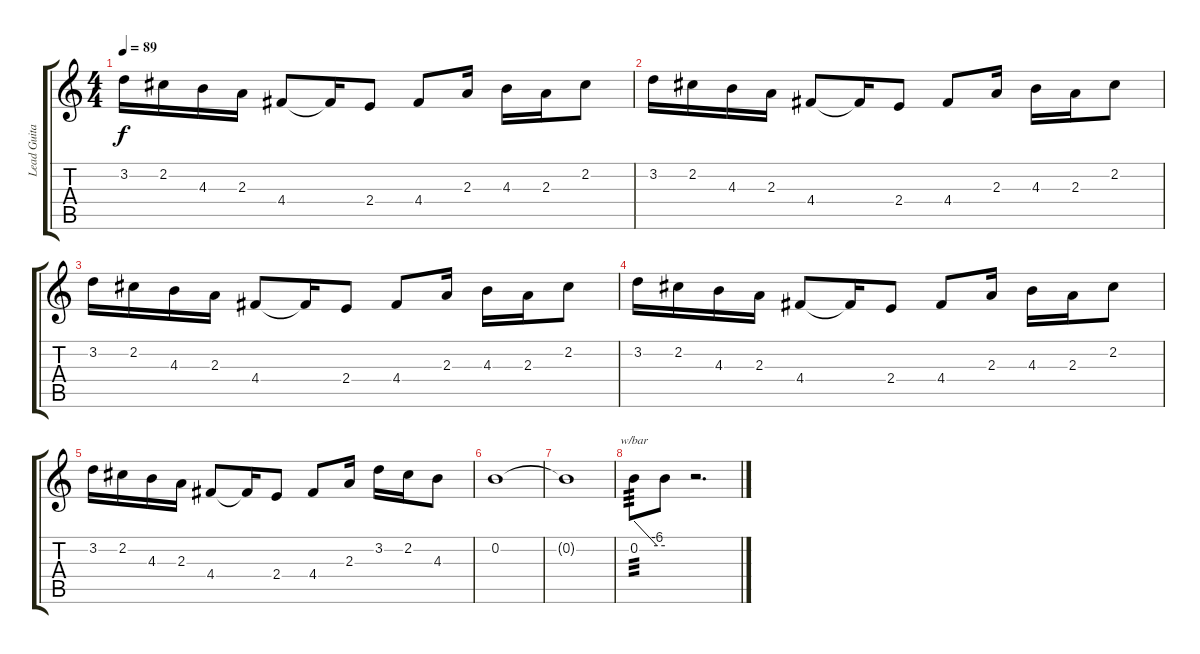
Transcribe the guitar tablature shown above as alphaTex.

\track ("Lead Guitar" "Lead Guita") {instrument distortionguitar}
\staff {score tabs}
\tuning (E4 B3 G3 D3 A2 E2) {hide}
\ts (4 4)
\tempo 89
\clef g2
\ks c
3.2.16{dy f} 2.2.16 4.3.16 2.3.16 4.4.8 4.4{t}.16 2.4.8 4.4.8 2.3.16 4.3.16 2.3.16 2.2.8 |
3.2.16 2.2.16 4.3.16 2.3.16 4.4.8 4.4{t}.16 2.4.8 4.4.8 2.3.16 4.3.16 2.3.16 2.2.8 |
3.2.16 2.2.16 4.3.16 2.3.16 4.4.8 4.4{t}.16 2.4.8 4.4.8 2.3.16 4.3.16 2.3.16 2.2.8 |
3.2.16 2.2.16 4.3.16 2.3.16 4.4.8 4.4{t}.16 2.4.8 4.4.8 2.3.16 4.3.16 2.3.16 2.2.8 |
3.2.16 2.2.16 4.3.16 2.3.16 4.4.8 4.4{t}.16 2.4.8 4.4.8 2.3.16 3.2.16 2.2.16 4.3.8 |
0.2.1 |
0.2{t}.1 |
0.2.8{tbe (custom default 0 0 45 -24 60 -24) tp 3} 0.2{t}.8 r.2{d}
